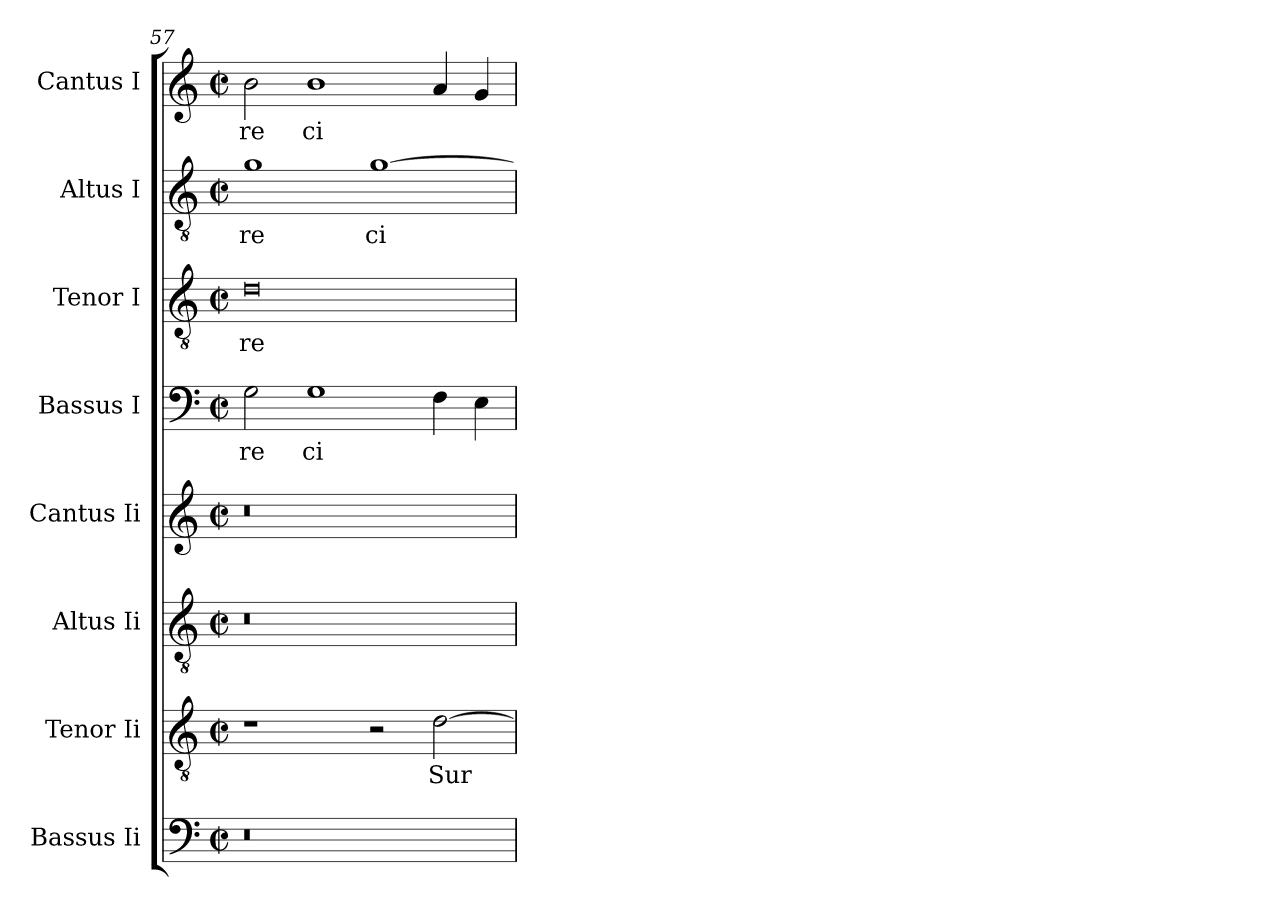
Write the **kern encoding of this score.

**kern	**kern	**text	**kern	**kern	**kern	**text	**kern	**text	**kern	**text	**kern	**text
*part8	*part7	*part7	*part6	*part5	*part4	*part4	*part3	*part3	*part2	*part2	*part1	*part1
*staff8	*staff7	*staff7	*staff6	*staff5	*staff4	*staff4	*staff3	*staff3	*staff2	*staff2	*staff1	*staff1
*I"Bassus Ii	*I"Tenor Ii	*	*I"Altus Ii	*I"Cantus Ii	*I"Bassus I	*	*I"Tenor I	*	*I"Altus I	*	*I"Cantus I	*
*clefF4	*clefGv2	*	*clefGv2	*clefG2	*clefF4	*	*clefGv2	*	*clefGv2	*	*clefG2	*
*M2/2	*M2/2	*	*M2/2	*M2/2	*M2/2	*	*M2/2	*	*M2/2	*	*M2/2	*
*met(c|)	*met(c|)	*	*met(c|)	*met(c|)	*met(c|)	*	*met(c|)	*	*met(c|)	*	*met(c|)	*
=57	=57	=57	=57	=57	=57	=57	=57	=57	=57	=57	=57	=57
!	!	!	!	!	!	!LO:LY:b:cj	!	!LO:LY:b:cj	!	!LO:LY:b:cj	!	!LO:LY:b:cj
0r	1r	.	0r	0r	2G\	re	0d	-re	1g	re	2b\	re
!	!	!	!	!	!	!LO:LY:b:cj	!	!	!	!	!	!LO:LY:b:cj
.	.	.	.	.	1G	ci	.	.	.	.	1b	ci
!	!	!	!	!	!	!	!	!	!	!LO:LY:b:cj	!	!
.	2r	.	.	.	.	.	.	.	[>1g	ci	.	.
!	!	!LO:LY:b	!	!	!	!	!	!	!	!	!	!
.	[>2d\	Sur-	.	.	4F\	.	.	.	.	.	4a/	.
.	.	.	.	.	4E\	.	.	.	.	.	4g/	.
=	=	=	=	=	=	=	=	=	=	=	=	=
*-	*-	*-	*-	*-	*-	*-	*-	*-	*-	*-	*-	*-
